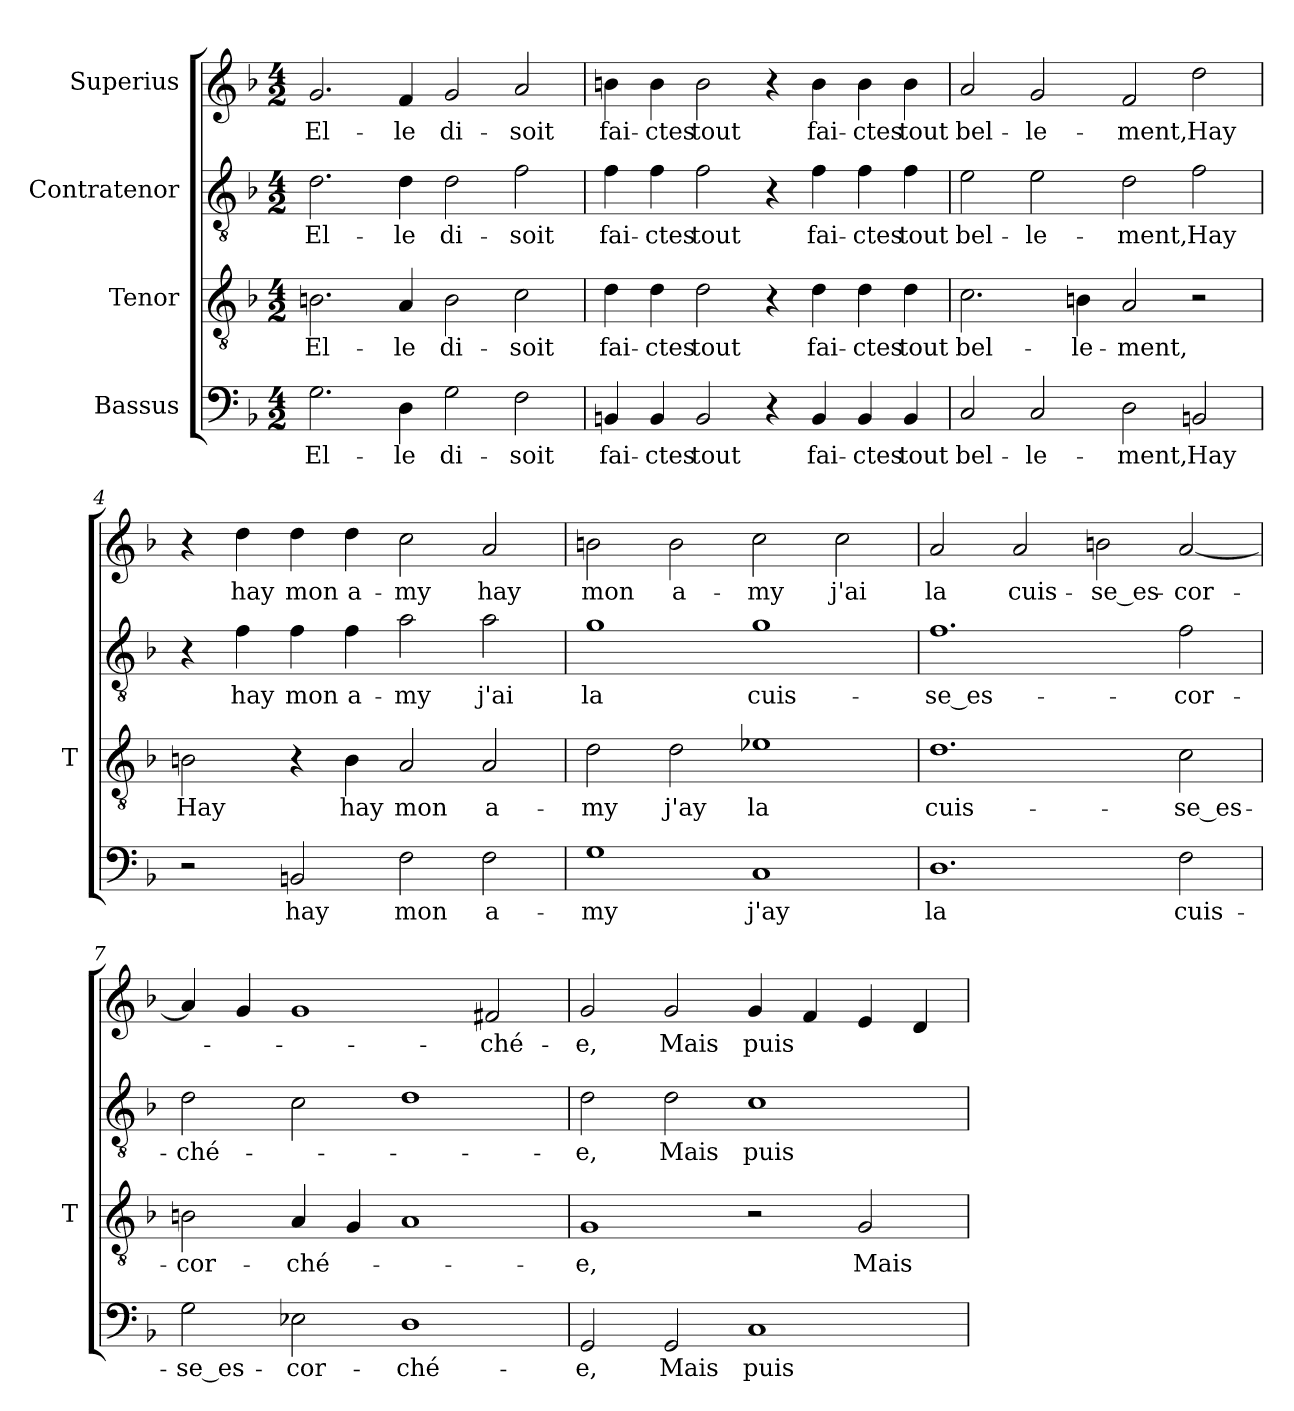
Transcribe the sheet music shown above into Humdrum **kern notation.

**kern	**text	**kern	**text	**kern	**text	**kern	**text
*part4	*part4	*part3	*part3	*part2	*part2	*part1	*part1
*staff4	*staff4	*staff3	*staff3	*staff2	*staff2	*staff1	*staff1
*I"Bassus	*	*I"Tenor	*	*I"Contratenor	*	*I"Superius	*
*	*	*I'T	*	*	*	*	*
*clefF4	*	*clefGv2	*	*clefGv2	*	*clefG2	*
*k[b-]	*	*k[b-]	*	*k[b-]	*	*k[b-]	*
*M4/2	*	*M4/2	*	*M4/2	*	*M4/2	*
=1	=1	=1	=1	=1	=1	=1	=1
2.G	El-	2.B	El-	2.d	El-	2.g	El-
4D	-le	4A	-le	4d	-le	4f	-le
2G	di-	2B	di-	2d	di-	2g	di-
2F	-soit	2c	-soit	2f	-soit	2a	-soit
=2	=2	=2	=2	=2	=2	=2	=2
4BB	fai-	4d	fai-	4f	fai-	4b	fai-
4BB	-ctes	4d	-ctes	4f	-ctes	4b	-ctes
2BB	-tout	2d	-tout	2f	-tout	2b	-tout
4r	.	4r	.	4r	.	4r	.
4BB	fai-	4d	fai-	4f	fai-	4b	fai-
4BB	-ctes	4d	-ctes	4f	-ctes	4b	-ctes
4BB	-tout	4d	-tout	4f	-tout	4b	-tout
=3	=3	=3	=3	=3	=3	=3	=3
2C	bel-	2.c	bel-	2e	bel-	2a	bel-
2C	le-	.	.	2e	le-	2g	le-
.	.	4B	le-	.	.	.	.
2D	-ment,	2A	-ment,	2d	-ment,	2f	-ment,
2BB	-Hay	2r	.	2f	-Hay	2dd	-Hay
=4	=4	=4	=4	=4	=4	=4	=4
2r	.	2B	-Hay	4r	.	4r	.
.	.	.	.	4f	-hay	4dd	-hay
2BB	-hay	4r	.	4f	-mon	4dd	-mon
.	.	4B	-hay	4f	a-	4dd	a-
2F	-mon	2A	-mon	2a	-my	2cc	-my
2F	a-	2A	a-	2a	-j'ai	2a	-hay
=5	=5	=5	=5	=5	=5	=5	=5
1G	-my	2d	-my	1g	-la	2b	-mon
.	.	2d	-j'ay	.	.	2b	a-
1C	-j'ay	1e-X	-la	1g	cuis-	2cc	-my
.	.	.	.	.	.	2cc	-j'ai
=6	=6	=6	=6	=6	=6	=6	=6
1.D	-la	1.d	cuis-	1.f	se_es-	2a	-la
.	.	.	.	.	.	2a	cuis-
.	.	.	.	.	.	2b	se_es-
2F	cuis-	2c	se_es-	2f	cor-	[2a	cor-
=7	=7	=7	=7	=7	=7	=7	=7
2G	se_es-	2B	cor-	2d	ché-	4a]	.
.	.	.	.	.	.	4g	.
2E-X	cor-	4A	ché-	2c	.	1g	.
.	.	4G	.	.	.	.	.
1D	ché-	1A	.	1d	.	.	.
.	.	.	.	.	.	2f#X	ché-
=8	=8	=8	=8	=8	=8	=8	=8
2GG	-e,	1G	-e,	2d	-e,	2g	-e,
2GG	-Mais	.	.	2d	-Mais	2g	-Mais
1C	-puis	2r	.	1c	-puis	4g	-puis
.	.	.	.	.	.	4f	.
.	.	2G	-Mais	.	.	4e	.
.	.	.	.	.	.	4d	.
=	=	=	=	=	=	=	=
*-	*-	*-	*-	*-	*-	*-	*-
